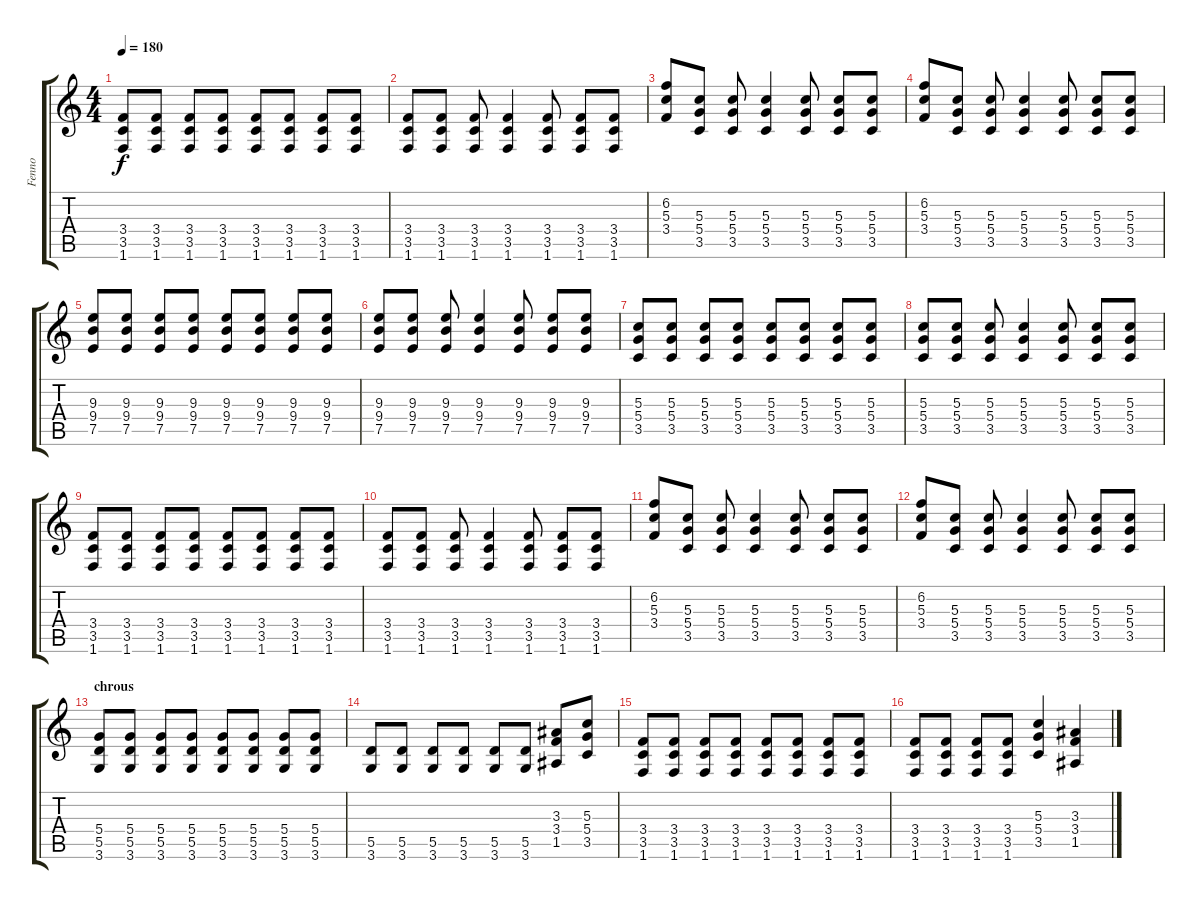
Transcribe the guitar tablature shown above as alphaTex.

\track ("Fenno" "Fenno") {instrument distortionguitar}
\staff {score tabs}
\tuning (E4 B3 G3 D3 A2 E2) {hide}
\ts (4 4)
\tempo 180
\clef g2
\ks c
(3.4 3.5 1.6).8{dy f} (3.4 3.5 1.6).8 (3.4 3.5 1.6).8 (3.4 3.5 1.6).8 (3.4 3.5 1.6).8 (3.4 3.5 1.6).8 (3.4 3.5 1.6).8 (3.4 3.5 1.6).8 |
(3.4 3.5 1.6).8 (3.4 3.5 1.6).8 (3.4 3.5 1.6).8 (3.4 3.5 1.6).4 (3.4 3.5 1.6).8 (3.4 3.5 1.6).8 (3.4 3.5 1.6).8 |
(6.2 5.3 3.4).8 (5.3 5.4 3.5).8 (5.3 5.4 3.5).8 (5.3 5.4 3.5).4 (5.3 5.4 3.5).8 (5.3 5.4 3.5).8 (5.3 5.4 3.5).8 |
(6.2 5.3 3.4).8 (5.3 5.4 3.5).8 (5.3 5.4 3.5).8 (5.3 5.4 3.5).4 (5.3 5.4 3.5).8 (5.3 5.4 3.5).8 (5.3 5.4 3.5).8 |
(9.3 9.4 7.5).8 (9.3 9.4 7.5).8 (9.3 9.4 7.5).8 (9.3 9.4 7.5).8 (9.3 9.4 7.5).8 (9.3 9.4 7.5).8 (9.3 9.4 7.5).8 (9.3 9.4 7.5).8 |
(9.3 9.4 7.5).8 (9.3 9.4 7.5).8 (9.3 9.4 7.5).8 (9.3 9.4 7.5).4 (9.3 9.4 7.5).8 (9.3 9.4 7.5).8 (9.3 9.4 7.5).8 |
(5.3 5.4 3.5).8 (5.3 5.4 3.5).8 (5.3 5.4 3.5).8 (5.3 5.4 3.5).8 (5.3 5.4 3.5).8 (5.3 5.4 3.5).8 (5.3 5.4 3.5).8 (5.3 5.4 3.5).8 |
(5.3 5.4 3.5).8 (5.3 5.4 3.5).8 (5.3 5.4 3.5).8 (5.3 5.4 3.5).4 (5.3 5.4 3.5).8 (5.3 5.4 3.5).8 (5.3 5.4 3.5).8 |
(3.4 3.5 1.6).8 (3.4 3.5 1.6).8 (3.4 3.5 1.6).8 (3.4 3.5 1.6).8 (3.4 3.5 1.6).8 (3.4 3.5 1.6).8 (3.4 3.5 1.6).8 (3.4 3.5 1.6).8 |
(3.4 3.5 1.6).8 (3.4 3.5 1.6).8 (3.4 3.5 1.6).8 (3.4 3.5 1.6).4 (3.4 3.5 1.6).8 (3.4 3.5 1.6).8 (3.4 3.5 1.6).8 |
(6.2 5.3 3.4).8 (5.3 5.4 3.5).8 (5.3 5.4 3.5).8 (5.3 5.4 3.5).4 (5.3 5.4 3.5).8 (5.3 5.4 3.5).8 (5.3 5.4 3.5).8 |
(6.2 5.3 3.4).8 (5.3 5.4 3.5).8 (5.3 5.4 3.5).8 (5.3 5.4 3.5).4 (5.3 5.4 3.5).8 (5.3 5.4 3.5).8 (5.3 5.4 3.5).8 |
\section ("" "chrous")
(5.4 5.5 3.6).8 (5.4 5.5 3.6).8 (5.4 5.5 3.6).8 (5.4 5.5 3.6).8 (5.4 5.5 3.6).8 (5.4 5.5 3.6).8 (5.4 5.5 3.6).8 (5.4 5.5 3.6).8 |
(5.5 3.6).8 (5.5 3.6).8 (5.5 3.6).8 (5.5 3.6).8 (5.5 3.6).8 (5.5 3.6).8 (3.3 3.4 1.5).8 (5.3 5.4 3.5).8 |
(3.4 3.5 1.6).8 (3.4 3.5 1.6).8 (3.4 3.5 1.6).8 (3.4 3.5 1.6).8 (3.4 3.5 1.6).8 (3.4 3.5 1.6).8 (3.4 3.5 1.6).8 (3.4 3.5 1.6).8 |
(3.4 3.5 1.6).8 (3.4 3.5 1.6).8 (3.4 3.5 1.6).8 (3.4 3.5 1.6).8 (5.3 5.4 3.5).4 (3.3 3.4 1.5).4
